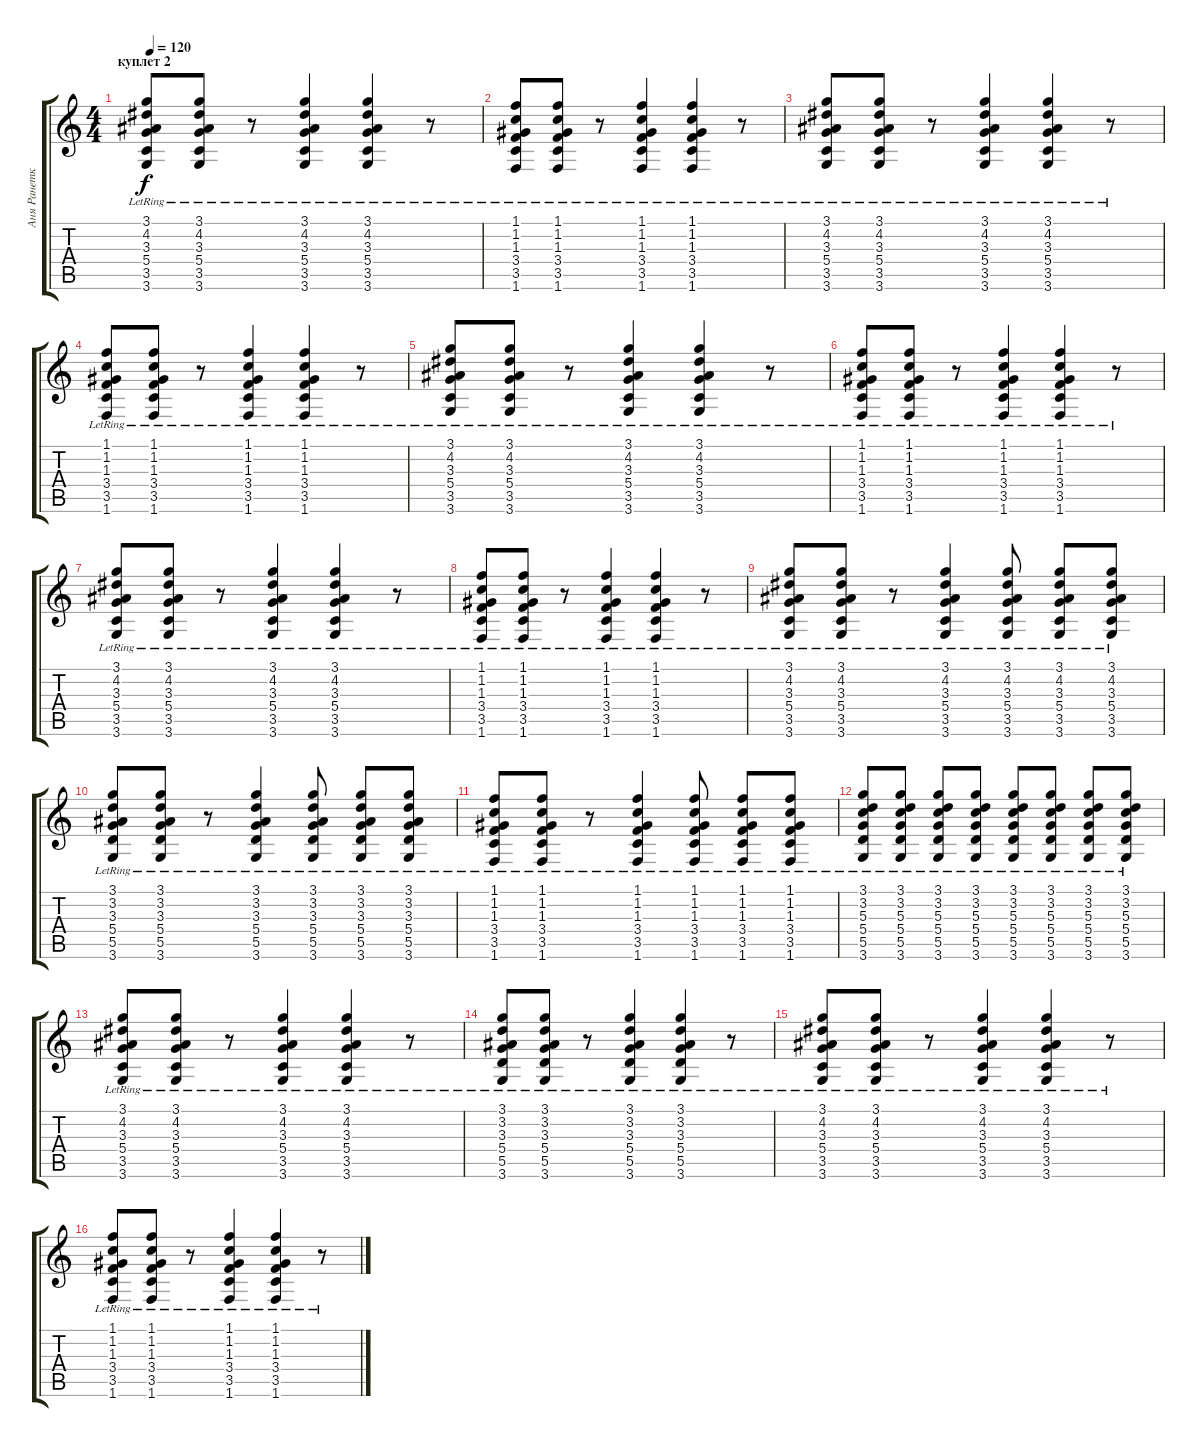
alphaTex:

\track ("Аня Ранетка" "Аня Ранетк") {instrument acousticguitarnylon}
\staff {score tabs}
\tuning (E4 B3 G3 D3 A2 E2) {hide}
\ts (4 4)
\section ("" "куплет 2")
\tempo 120
\clef g2
\ks c
(3.1{lr} 4.2{lr} 3.3{lr} 5.4{lr} 3.5{lr} 3.6{lr}).8{dy f} (3.1{lr} 4.2{lr} 3.3{lr} 5.4{lr} 3.5{lr} 3.6{lr}).8 r.8 (3.1{lr} 4.2{lr} 3.3{lr} 5.4{lr} 3.5{lr} 3.6{lr}).4 (3.1{lr} 4.2{lr} 3.3{lr} 5.4{lr} 3.5{lr} 3.6{lr}).4 r.8 |
(1.1{lr} 1.2{lr} 1.3{lr} 3.4{lr} 3.5{lr} 1.6{lr}).8 (1.1{lr} 1.2{lr} 1.3{lr} 3.4{lr} 3.5{lr} 1.6{lr}).8 r.8 (1.1{lr} 1.2{lr} 1.3{lr} 3.4{lr} 3.5{lr} 1.6{lr}).4 (1.1{lr} 1.2{lr} 1.3{lr} 3.4{lr} 3.5{lr} 1.6{lr}).4 r.8 |
(3.1{lr} 4.2{lr} 3.3{lr} 5.4{lr} 3.5{lr} 3.6{lr}).8 (3.1{lr} 4.2{lr} 3.3{lr} 5.4{lr} 3.5{lr} 3.6{lr}).8 r.8 (3.1{lr} 4.2{lr} 3.3{lr} 5.4{lr} 3.5{lr} 3.6{lr}).4 (3.1{lr} 4.2{lr} 3.3{lr} 5.4{lr} 3.5{lr} 3.6{lr}).4 r.8 |
(1.1{lr} 1.2{lr} 1.3{lr} 3.4{lr} 3.5{lr} 1.6{lr}).8 (1.1{lr} 1.2{lr} 1.3{lr} 3.4{lr} 3.5{lr} 1.6{lr}).8 r.8 (1.1{lr} 1.2{lr} 1.3{lr} 3.4{lr} 3.5{lr} 1.6{lr}).4 (1.1{lr} 1.2{lr} 1.3{lr} 3.4{lr} 3.5{lr} 1.6{lr}).4 r.8 |
(3.1{lr} 4.2{lr} 3.3{lr} 5.4{lr} 3.5{lr} 3.6{lr}).8 (3.1{lr} 4.2{lr} 3.3{lr} 5.4{lr} 3.5{lr} 3.6{lr}).8 r.8 (3.1{lr} 4.2{lr} 3.3{lr} 5.4{lr} 3.5{lr} 3.6{lr}).4 (3.1{lr} 4.2{lr} 3.3{lr} 5.4{lr} 3.5{lr} 3.6{lr}).4 r.8 |
(1.1{lr} 1.2{lr} 1.3{lr} 3.4{lr} 3.5{lr} 1.6{lr}).8 (1.1{lr} 1.2{lr} 1.3{lr} 3.4{lr} 3.5{lr} 1.6{lr}).8 r.8 (1.1{lr} 1.2{lr} 1.3{lr} 3.4{lr} 3.5{lr} 1.6{lr}).4 (1.1{lr} 1.2{lr} 1.3{lr} 3.4{lr} 3.5{lr} 1.6{lr}).4 r.8 |
(3.1{lr} 4.2{lr} 3.3{lr} 5.4{lr} 3.5{lr} 3.6{lr}).8 (3.1{lr} 4.2{lr} 3.3{lr} 5.4{lr} 3.5{lr} 3.6{lr}).8 r.8 (3.1{lr} 4.2{lr} 3.3{lr} 5.4{lr} 3.5{lr} 3.6{lr}).4 (3.1{lr} 4.2{lr} 3.3{lr} 5.4{lr} 3.5{lr} 3.6{lr}).4 r.8 |
(1.1{lr} 1.2{lr} 1.3{lr} 3.4{lr} 3.5{lr} 1.6{lr}).8 (1.1{lr} 1.2{lr} 1.3{lr} 3.4{lr} 3.5{lr} 1.6{lr}).8 r.8 (1.1{lr} 1.2{lr} 1.3{lr} 3.4{lr} 3.5{lr} 1.6{lr}).4 (1.1{lr} 1.2{lr} 1.3{lr} 3.4{lr} 3.5{lr} 1.6{lr}).4 r.8 |
(3.1{lr} 4.2{lr} 3.3{lr} 5.4{lr} 3.5{lr} 3.6{lr}).8 (3.1{lr} 4.2{lr} 3.3{lr} 5.4{lr} 3.5{lr} 3.6{lr}).8 r.8 (3.1{lr} 4.2{lr} 3.3{lr} 5.4{lr} 3.5{lr} 3.6{lr}).4 (3.1{lr} 4.2{lr} 3.3{lr} 5.4{lr} 3.5{lr} 3.6{lr}).8 (3.1{lr} 4.2{lr} 3.3{lr} 5.4{lr} 3.5{lr} 3.6{lr}).8 (3.1{lr} 4.2{lr} 3.3{lr} 5.4{lr} 3.5{lr} 3.6{lr}).8 |
(3.1{lr} 3.2{lr} 3.3{lr} 5.4{lr} 5.5{lr} 3.6{lr}).8 (3.1{lr} 3.2{lr} 3.3{lr} 5.4{lr} 5.5{lr} 3.6{lr}).8 r.8 (3.1{lr} 3.2{lr} 3.3{lr} 5.4{lr} 5.5{lr} 3.6{lr}).4 (3.1{lr} 3.2{lr} 3.3{lr} 5.4{lr} 5.5{lr} 3.6{lr}).8 (3.1{lr} 3.2{lr} 3.3{lr} 5.4{lr} 5.5{lr} 3.6{lr}).8 (3.1{lr} 3.2{lr} 3.3{lr} 5.4{lr} 5.5{lr} 3.6{lr}).8 |
(1.1{lr} 1.2{lr} 1.3{lr} 3.4{lr} 3.5{lr} 1.6{lr}).8 (1.1{lr} 1.2{lr} 1.3{lr} 3.4{lr} 3.5{lr} 1.6{lr}).8 r.8 (1.1{lr} 1.2{lr} 1.3{lr} 3.4{lr} 3.5{lr} 1.6{lr}).4 (1.1{lr} 1.2{lr} 1.3{lr} 3.4{lr} 3.5{lr} 1.6{lr}).8 (1.1{lr} 1.2{lr} 1.3{lr} 3.4{lr} 3.5{lr} 1.6{lr}).8 (1.1{lr} 1.2{lr} 1.3{lr} 3.4{lr} 3.5{lr} 1.6{lr}).8 |
(3.1{lr} 3.2{lr} 5.3{lr} 5.4{lr} 5.5{lr} 3.6{lr}).8 (3.1{lr} 3.2{lr} 5.3{lr} 5.4{lr} 5.5{lr} 3.6{lr}).8 (3.1{lr} 3.2{lr} 5.3{lr} 5.4{lr} 5.5{lr} 3.6{lr}).8 (3.1{lr} 3.2{lr} 5.3{lr} 5.4{lr} 5.5{lr} 3.6{lr}).8 (3.1{lr} 3.2{lr} 5.3{lr} 5.4{lr} 5.5{lr} 3.6{lr}).8 (3.1{lr} 3.2{lr} 5.3{lr} 5.4{lr} 5.5{lr} 3.6{lr}).8 (3.1{lr} 3.2{lr} 5.3{lr} 5.4{lr} 5.5{lr} 3.6{lr}).8 (3.1{lr} 3.2{lr} 5.3{lr} 5.4{lr} 5.5{lr} 3.6{lr}).8 |
(3.1{lr} 4.2{lr} 3.3{lr} 5.4{lr} 3.5{lr} 3.6{lr}).8 (3.1{lr} 4.2{lr} 3.3{lr} 5.4{lr} 3.5{lr} 3.6{lr}).8 r.8 (3.1{lr} 4.2{lr} 3.3{lr} 5.4{lr} 3.5{lr} 3.6{lr}).4 (3.1{lr} 4.2{lr} 3.3{lr} 5.4{lr} 3.5{lr} 3.6{lr}).4 r.8 |
(3.1{lr} 3.2{lr} 3.3{lr} 5.4{lr} 5.5{lr} 3.6{lr}).8 (3.1{lr} 3.2{lr} 3.3{lr} 5.4{lr} 5.5{lr} 3.6{lr}).8 r.8 (3.1{lr} 3.2{lr} 3.3{lr} 5.4{lr} 5.5{lr} 3.6{lr}).4 (3.1{lr} 3.2{lr} 3.3{lr} 5.4{lr} 5.5{lr} 3.6{lr}).4 r.8 |
(3.1{lr} 4.2{lr} 3.3{lr} 5.4{lr} 3.5{lr} 3.6{lr}).8 (3.1{lr} 4.2{lr} 3.3{lr} 5.4{lr} 3.5{lr} 3.6{lr}).8 r.8 (3.1{lr} 4.2{lr} 3.3{lr} 5.4{lr} 3.5{lr} 3.6{lr}).4 (3.1{lr} 4.2{lr} 3.3{lr} 5.4{lr} 3.5{lr} 3.6{lr}).4 r.8 |
(1.1{lr} 1.2{lr} 1.3{lr} 3.4{lr} 3.5{lr} 1.6{lr}).8 (1.1{lr} 1.2{lr} 1.3{lr} 3.4{lr} 3.5{lr} 1.6{lr}).8 r.8 (1.1{lr} 1.2{lr} 1.3{lr} 3.4{lr} 3.5{lr} 1.6{lr}).4 (1.1{lr} 1.2{lr} 1.3{lr} 3.4{lr} 3.5{lr} 1.6{lr}).4 r.8
